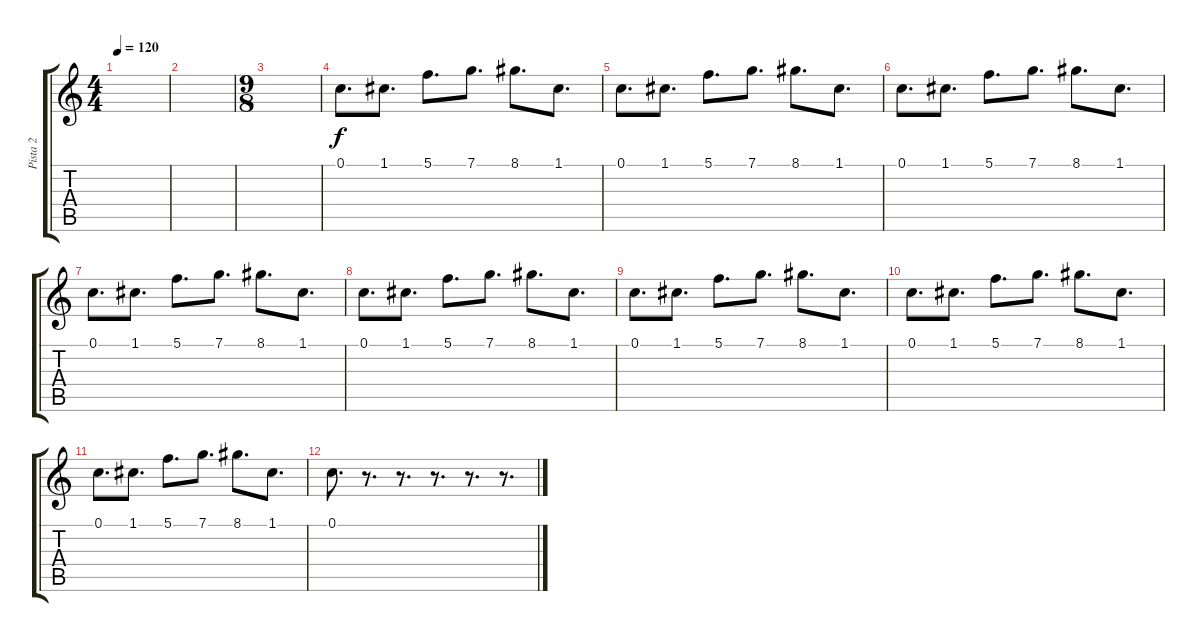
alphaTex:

\track ("Pista 2" "Pista 2") {instrument overdrivenguitar}
\staff {score tabs}
\tuning (C4 G3 Eb3 Bb2 F2 C2) {hide}
\ts (4 4)
\tempo 120
\clef g2
\ks c
|
|
\ts (9 8)
|
0.1.8{d} 1.1.8{d} 5.1.8{d} 7.1.8{d} 8.1.8{d} 1.1.8{d} |
0.1.8{d} 1.1.8{d} 5.1.8{d} 7.1.8{d} 8.1.8{d} 1.1.8{d} |
0.1.8{d} 1.1.8{d} 5.1.8{d} 7.1.8{d} 8.1.8{d} 1.1.8{d} |
0.1.8{d} 1.1.8{d} 5.1.8{d} 7.1.8{d} 8.1.8{d} 1.1.8{d} |
0.1.8{d} 1.1.8{d} 5.1.8{d} 7.1.8{d} 8.1.8{d} 1.1.8{d} |
0.1.8{d} 1.1.8{d} 5.1.8{d} 7.1.8{d} 8.1.8{d} 1.1.8{d} |
0.1.8{d} 1.1.8{d} 5.1.8{d} 7.1.8{d} 8.1.8{d} 1.1.8{d} |
0.1.8{d} 1.1.8{d} 5.1.8{d} 7.1.8{d} 8.1.8{d} 1.1.8{d} |
0.1.8{d} r.8{d} r.8{d} r.8{d} r.8{d} r.8{d}
